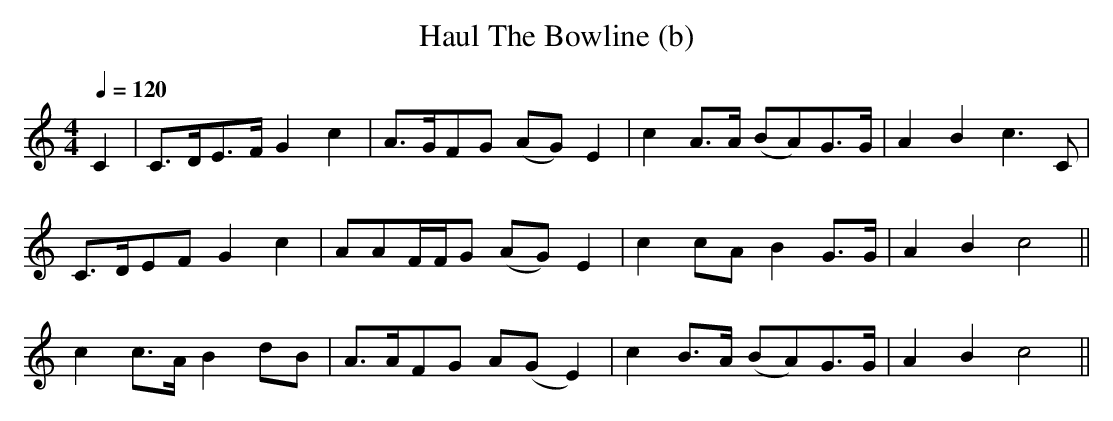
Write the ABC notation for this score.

X:1
T:Haul The Bowline (b)
M:4/4
L:1/8
Q:1/4=120
K:C
C2|\
C>DE>F G2c2|A>GFG   (AG)E2|c2A>A (BA)G>G|A2B2 c3C|
C>DEF  G2c2|AAF/F/G (AG)E2|c2cA   B2G>G |A2B2 c4 ||
c2c>A  B2dB|A>AFG   A(GE2)|c2B>A (BA)G>G|A2B2 c4 ||
